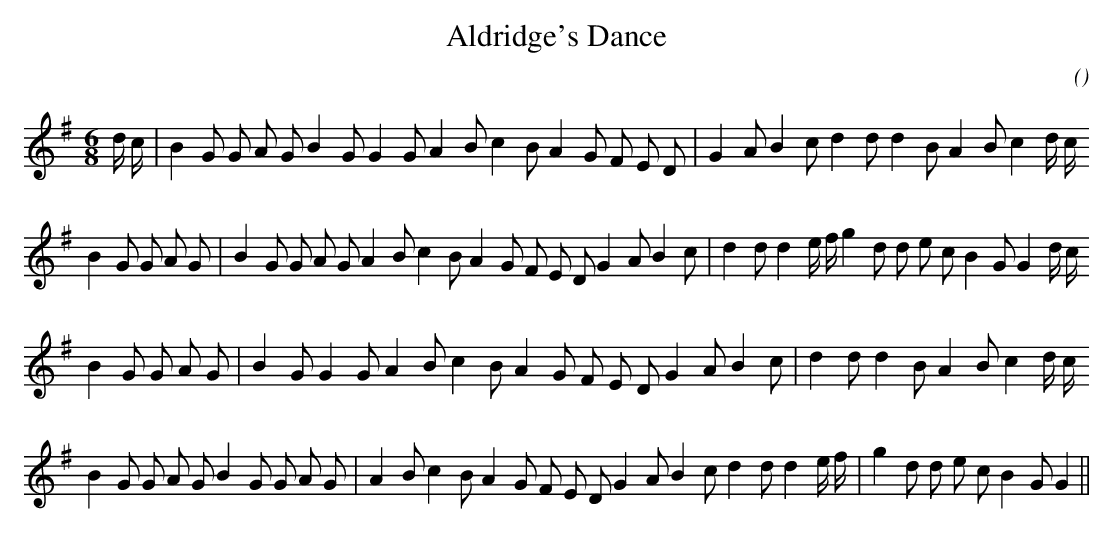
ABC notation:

X:1
T: Aldridge's Dance
C:
O:
M:6/8
K:G
K:G
M:6/8
L:1/16
d c |B4 G2 G2 A2 G2 B4 G2 G4 G2 A4 B2 c4 B2 A4 G2 F2 E2 D2 |G4 A2 B4 c2 d4 d2 d4 B2 A4 B2 c4 d c
B4 G2 G2 A2 G2 |B4 G2 G2 A2 G2 A4 B2 c4 B2 A4 G2 F2 E2 D2 G4 A2 B4 c2 |d4 d2 d4 e f g4 d2 d2 e2 c2 B4 G2 G4 d c
B4 G2 G2 A2 G2 |B4 G2 G4 G2 A4 B2 c4 B2 A4 G2 F2 E2 D2 G4 A2 B4 c2 |d4 d2 d4 B2 A4 B2 c4 d c
B4 G2 G2 A2 G2 B4 G2 G2 A2 G2 |A4 B2 c4 B2 A4 G2 F2 E2 D2 G4 A2 B4 c2 d4 d2 d4 e f |g4 d2 d2 e2 c2 B4 G2 G4 ||
